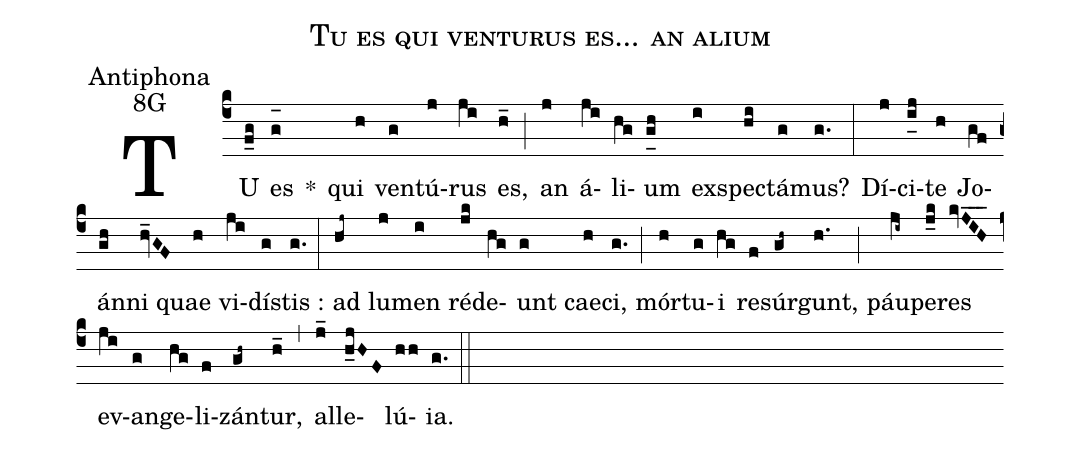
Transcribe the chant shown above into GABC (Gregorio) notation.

name:Tu es qui venturus es... an alium;
office-part:Antiphona;
mode:8G;
%%
(c4) TU(f_g) es(g_[oh:h]) *() qui(h) ven(g)tú(j)rus(ji) es,(h_) (;) an(j) á(ji)li(hg)um(g_[uh:l]h) ex(i)spe(hi)ctá(g)mus?(g.) (:) Dí(j)ci(i_[uh:l]j)te(h) Jo(gf)án(gh)ni(hv_GF) quae(h) vi(ji)dí(g)stis :(g.) (:) ad(hj~) lu(j)men(i) réd(jk)e(hg)unt(g) cae(h)ci,(g.) (;) mór(h)tu(g)i(hg) re(f)súr(gh~)gunt,(h.) (;) páu(ji~)pe(j_k)res(kvJIH___) ev(ji)an(g)ge(hg)li(f)zán(gh~)tur,(h_) (,) al(j_)le(h_jHF)lú(hh){ia}.(g.) (::)
